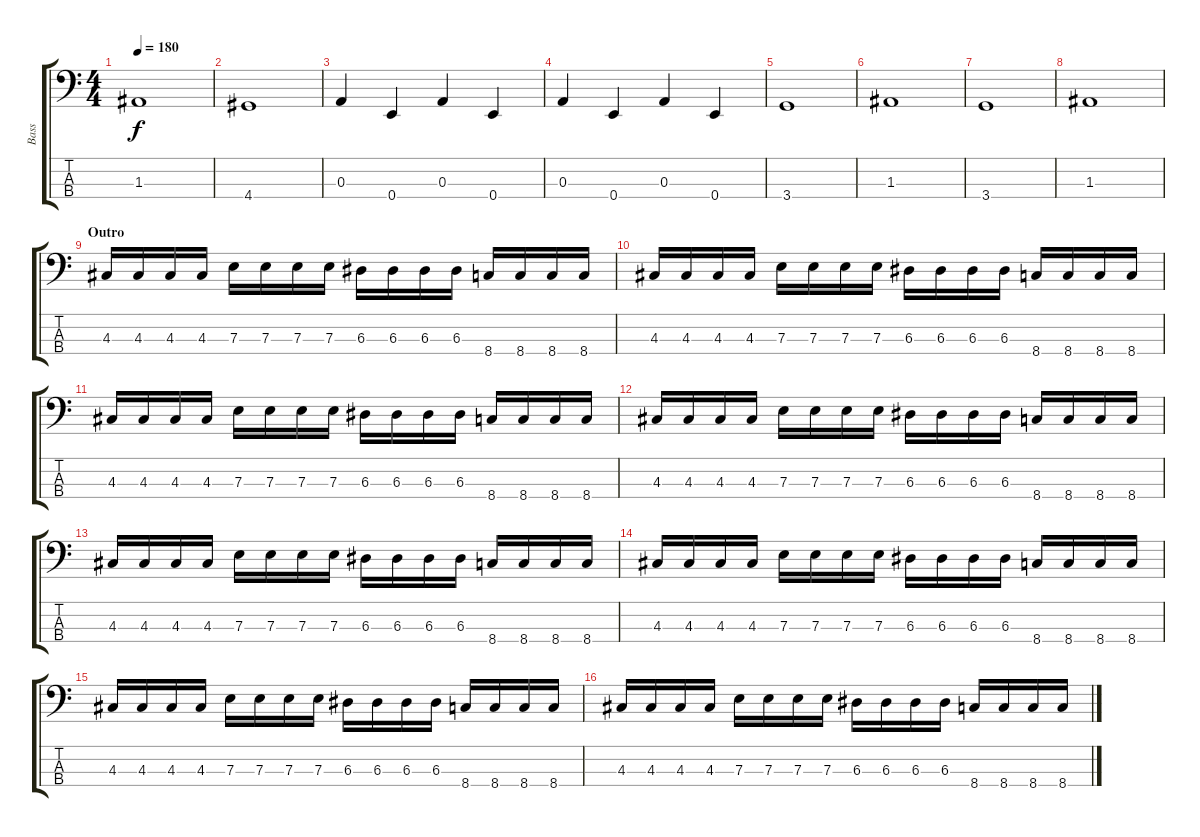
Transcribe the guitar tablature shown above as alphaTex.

\track ("Bass" "Bass") {instrument electricbassfinger}
\staff {score tabs}
\tuning (G2 D2 A1 E1) {hide}
\ts (4 4)
\tempo 180
\clef f4
\ks c
1.3.1{dy f} |
4.4.1 |
0.3.4 0.4.4 0.3.4 0.4.4 |
0.3.4 0.4.4 0.3.4 0.4.4 |
3.4.1 |
1.3.1 |
3.4.1 |
1.3.1 |
\section ("" "Outro")
4.3.16 4.3.16 4.3.16 4.3.16 7.3.16 7.3.16 7.3.16 7.3.16 6.3.16 6.3.16 6.3.16 6.3.16 8.4.16 8.4.16 8.4.16 8.4.16 |
4.3.16 4.3.16 4.3.16 4.3.16 7.3.16 7.3.16 7.3.16 7.3.16 6.3.16 6.3.16 6.3.16 6.3.16 8.4.16 8.4.16 8.4.16 8.4.16 |
4.3.16 4.3.16 4.3.16 4.3.16 7.3.16 7.3.16 7.3.16 7.3.16 6.3.16 6.3.16 6.3.16 6.3.16 8.4.16 8.4.16 8.4.16 8.4.16 |
4.3.16 4.3.16 4.3.16 4.3.16 7.3.16 7.3.16 7.3.16 7.3.16 6.3.16 6.3.16 6.3.16 6.3.16 8.4.16 8.4.16 8.4.16 8.4.16 |
4.3.16 4.3.16 4.3.16 4.3.16 7.3.16 7.3.16 7.3.16 7.3.16 6.3.16 6.3.16 6.3.16 6.3.16 8.4.16 8.4.16 8.4.16 8.4.16 |
4.3.16 4.3.16 4.3.16 4.3.16 7.3.16 7.3.16 7.3.16 7.3.16 6.3.16 6.3.16 6.3.16 6.3.16 8.4.16 8.4.16 8.4.16 8.4.16 |
4.3.16 4.3.16 4.3.16 4.3.16 7.3.16 7.3.16 7.3.16 7.3.16 6.3.16 6.3.16 6.3.16 6.3.16 8.4.16 8.4.16 8.4.16 8.4.16 |
4.3.16 4.3.16 4.3.16 4.3.16 7.3.16 7.3.16 7.3.16 7.3.16 6.3.16 6.3.16 6.3.16 6.3.16 8.4.16 8.4.16 8.4.16 8.4.16
